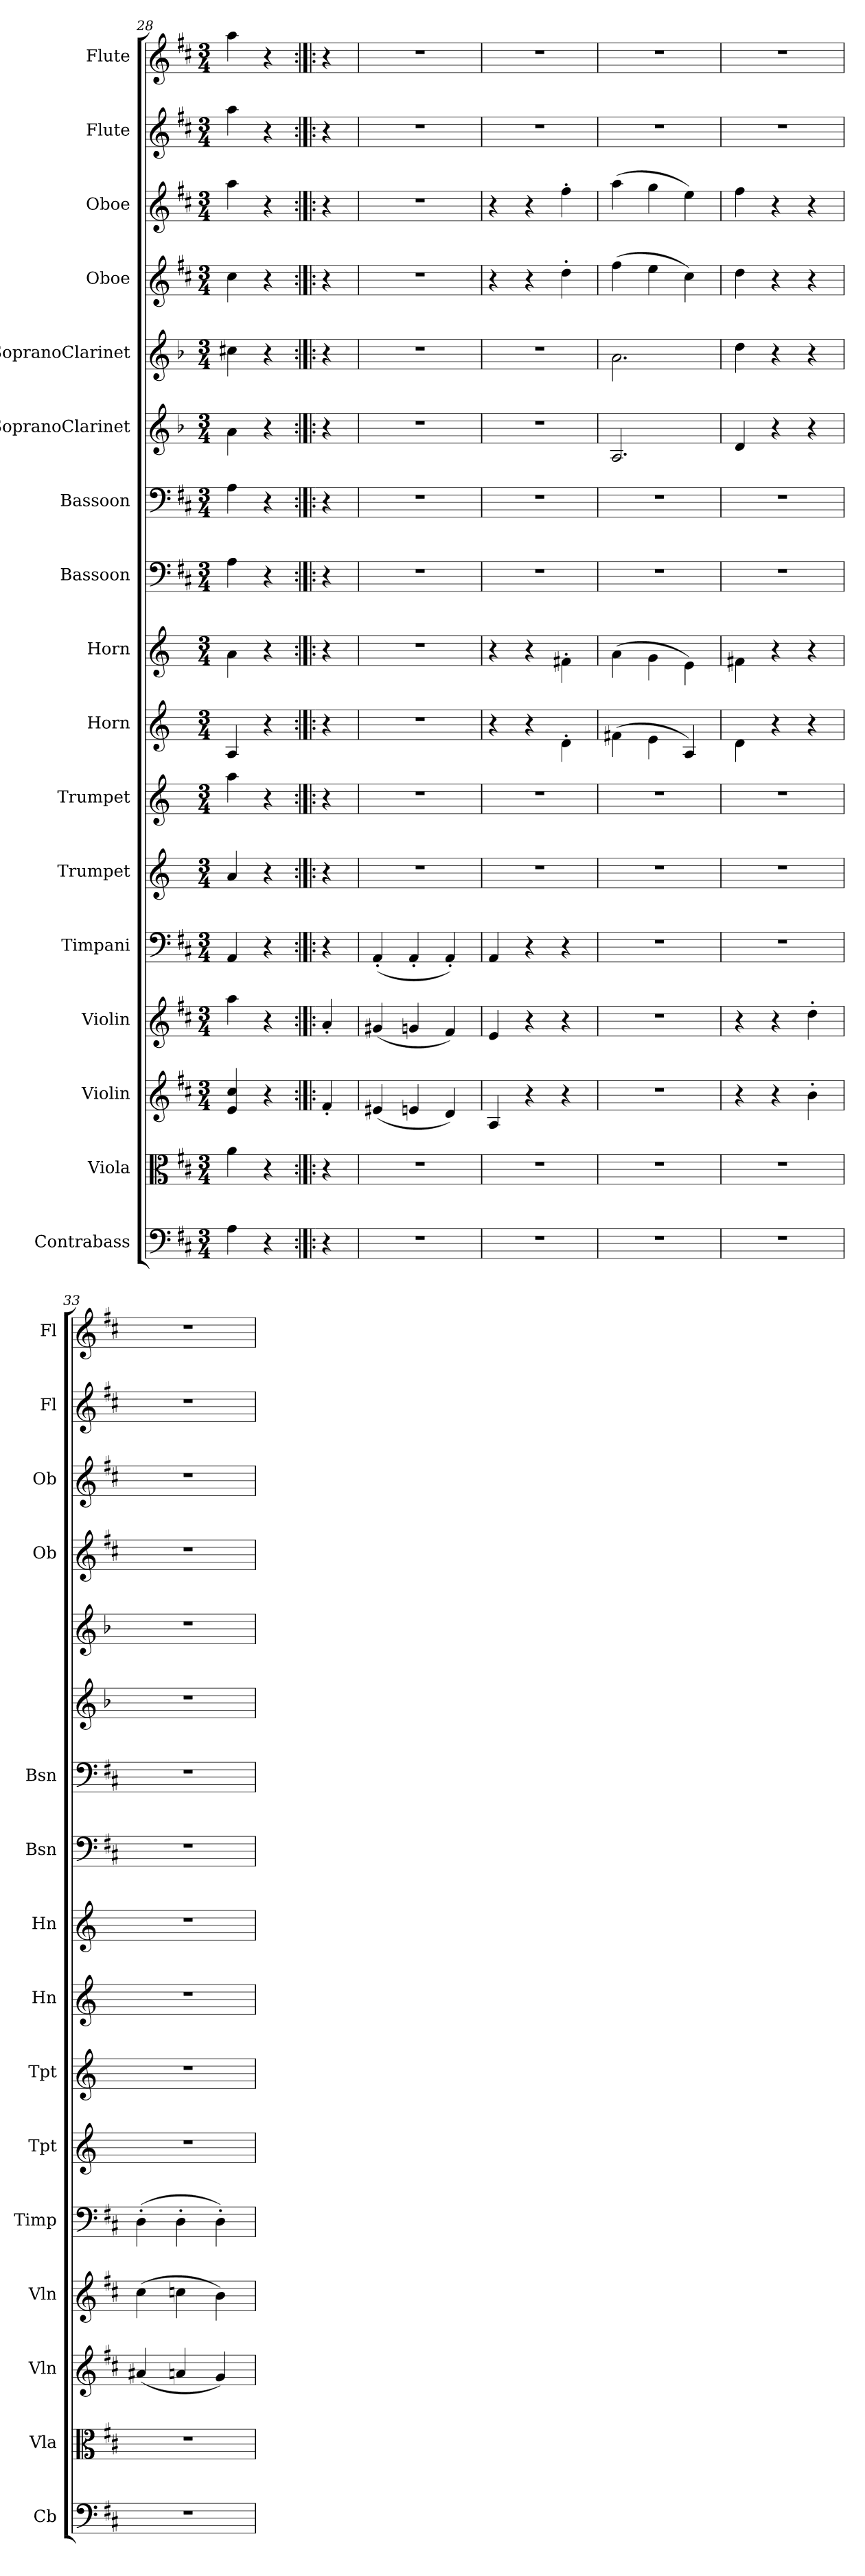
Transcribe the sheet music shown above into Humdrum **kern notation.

**kern	**kern	**kern	**kern	**kern	**kern	**kern	**kern	**kern	**kern	**kern	**kern	**kern	**kern	**kern	**kern	**kern
*part17	*part16	*part15	*part14	*part13	*part12	*part11	*part10	*part9	*part8	*part7	*part6	*part5	*part4	*part3	*part2	*part1
*staff17	*staff16	*staff15	*staff14	*staff13	*staff12	*staff11	*staff10	*staff9	*staff8	*staff7	*staff6	*staff5	*staff4	*staff3	*staff2	*staff1
*I"Contrabass	*I"Viola	*I"Violin	*I"Violin	*I"Timpani	*I"Trumpet	*I"Trumpet	*I"Horn	*I"Horn	*I"Bassoon	*I"Bassoon	*I"SopranoClarinet	*I"SopranoClarinet	*I"Oboe	*I"Oboe	*I"Flute	*I"Flute
*I'Cb	*I'Vla	*I'Vln	*I'Vln	*I'Timp	*I'Tpt	*I'Tpt	*I'Hn	*I'Hn	*I'Bsn	*I'Bsn	*	*	*I'Ob	*I'Ob	*I'Fl	*I'Fl
*clefF4	*clefC3	*clefG2	*clefG2	*clefF4	*clefG2	*clefG2	*clefG2	*clefG2	*clefF4	*clefF4	*clefG2	*clefG2	*clefG2	*clefG2	*clefG2	*clefG2
*k[f#c#]	*k[f#c#]	*k[f#c#]	*k[f#c#]	*k[f#c#]	*k[]	*k[]	*k[]	*k[]	*k[f#c#]	*k[f#c#]	*k[b-]	*k[b-]	*k[f#c#]	*k[f#c#]	*k[f#c#]	*k[f#c#]
*M3/4	*M3/4	*M3/4	*M3/4	*M3/4	*M3/4	*M3/4	*M3/4	*M3/4	*M3/4	*M3/4	*M3/4	*M3/4	*M3/4	*M3/4	*M3/4	*M3/4
=28	=28	=28	=28	=28	=28	=28	=28	=28	=28	=28	=28	=28	=28	=28	=28	=28
4A\	4a\	4e/ 4cc#/	4aa\	4AA/	4a/	4aa\	4A/	4a\	4A\	4A\	4a\	4cc#X\	4cc#\	4aa\	4aa\	4aa\
4r	4r	4r	4r	4r	4r	4r	4r	4r	4r	4r	4r	4r	4r	4r	4r	4r
=:|!|:	=:|!|:	=:|!|:	=:|!|:	=:|!|:	=:|!|:	=:|!|:	=:|!|:	=:|!|:	=:|!|:	=:|!|:	=:|!|:	=:|!|:	=:|!|:	=:|!|:	=:|!|:	=:|!|:
4r	4r	4f#'/	4a'/	4r	4r	4r	4r	4r	4r	4r	4r	4r	4r	4r	4r	4r
=29	=29	=29	=29	=29	=29	=29	=29	=29	=29	=29	=29	=29	=29	=29	=29	=29
2.r	2.r	(4e#X/	(4g#X/	(4AA'/	2.r	2.r	2.r	2.r	2.r	2.r	2.r	2.r	2.r	2.r	2.r	2.r
.	.	4en/	4gn/	4AA'/	.	.	.	.	.	.	.	.	.	.	.	.
.	.	4d/)	4f#/)	4AA'/)	.	.	.	.	.	.	.	.	.	.	.	.
=30	=30	=30	=30	=30	=30	=30	=30	=30	=30	=30	=30	=30	=30	=30	=30	=30
2.r	2.r	4A/	4e/	4AA/	2.r	2.r	4r	4r	2.r	2.r	2.r	2.r	4r	4r	2.r	2.r
.	.	4r	4r	4r	.	.	4r	4r	.	.	.	.	4r	4r	.	.
.	.	4r	4r	4r	.	.	4d'\	4f#X'\	.	.	.	.	4dd'\	4ff#'\	.	.
=31	=31	=31	=31	=31	=31	=31	=31	=31	=31	=31	=31	=31	=31	=31	=31	=31
2.r	2.r	2.r	2.r	2.r	2.r	2.r	(4f#X\	(4a\	2.r	2.r	2.A/	2.a\	(4ff#\	(4aa\	2.r	2.r
.	.	.	.	.	.	.	4e\	4g\	.	.	.	.	4ee\	4gg\	.	.
.	.	.	.	.	.	.	4A/)	4e\)	.	.	.	.	4cc#\)	4ee\)	.	.
=32	=32	=32	=32	=32	=32	=32	=32	=32	=32	=32	=32	=32	=32	=32	=32	=32
2.r	2.r	4r	4r	2.r	2.r	2.r	4d\	4f#X\	2.r	2.r	4d/	4dd\	4dd\	4ff#\	2.r	2.r
.	.	4r	4r	.	.	.	4r	4r	.	.	4r	4r	4r	4r	.	.
.	.	4b'\	4dd'\	.	.	.	4r	4r	.	.	4r	4r	4r	4r	.	.
=33	=33	=33	=33	=33	=33	=33	=33	=33	=33	=33	=33	=33	=33	=33	=33	=33
2.r	2.r	(4a#X/	(4cc#\	(4D'\	2.r	2.r	2.r	2.r	2.r	2.r	2.r	2.r	2.r	2.r	2.r	2.r
.	.	4an/	4ccn\	4D'\	.	.	.	.	.	.	.	.	.	.	.	.
.	.	4g/)	4b\)	4D'\)	.	.	.	.	.	.	.	.	.	.	.	.
=	=	=	=	=	=	=	=	=	=	=	=	=	=	=	=	=
*-	*-	*-	*-	*-	*-	*-	*-	*-	*-	*-	*-	*-	*-	*-	*-	*-
